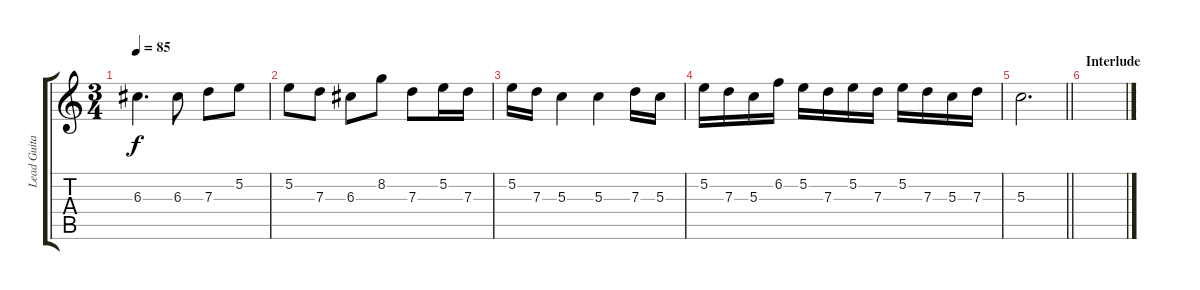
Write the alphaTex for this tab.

\track ("Lead Guitar (Xulfi)" "Lead Guita") {instrument acousticguitarsteel}
\staff {score tabs}
\tuning (E4 B3 G3 D3 A2 E2) {hide}
\ts (3 4)
\tempo 85
\clef g2
\ks c
6.3.4{d dy f} 6.3.8 7.3.8 5.2.8 |
5.2.8 7.3.8 6.3.8 8.2.8 7.3.8 5.2.16 7.3.16 |
5.2.16 7.3.16 5.3.4 5.3.4 7.3.16 5.3.16 |
5.2.16 7.3.16 5.3.16 6.2.16 5.2.16 7.3.16 5.2.16 7.3.16 5.2.16 7.3.16 5.3.16 7.3.16 |
\barLineRight lightlight
5.3.2{d volume 0} |
\section ("" "Interlude")
